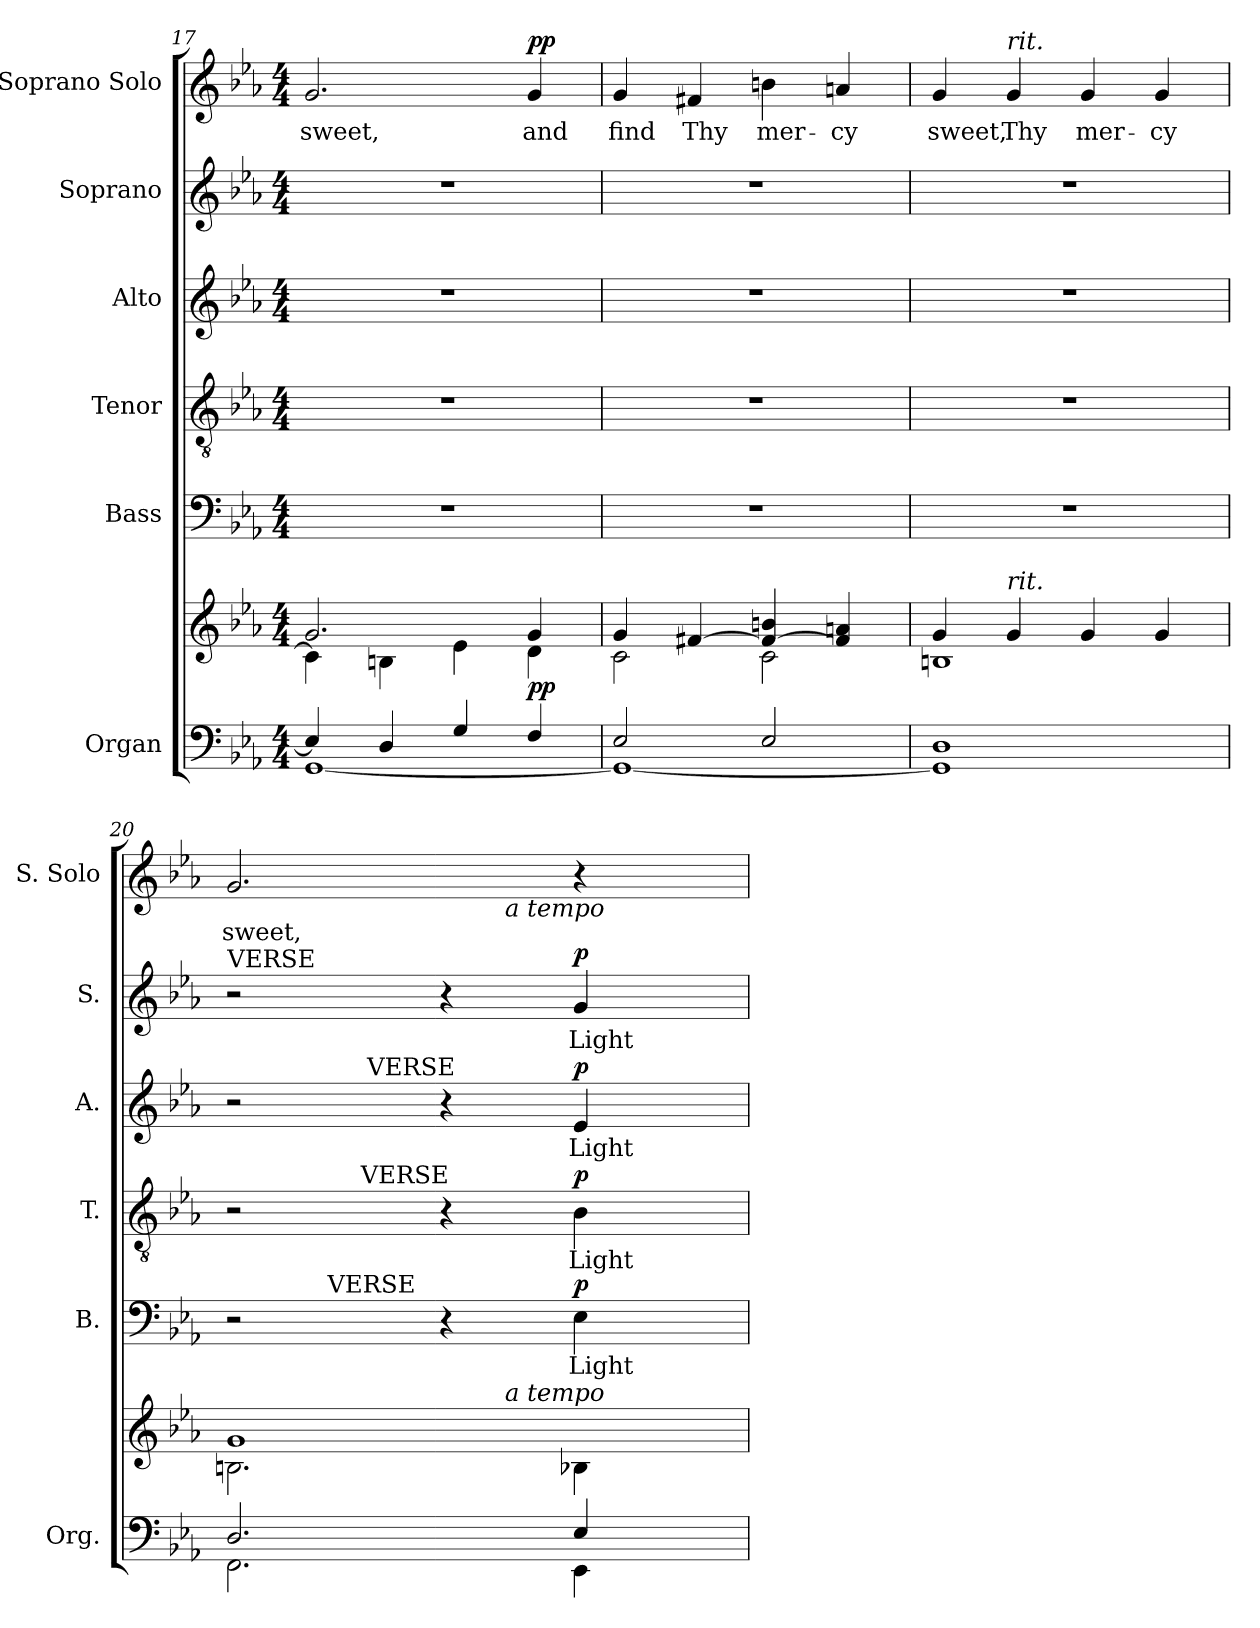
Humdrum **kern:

**kern	**kern	**dynam	**kern	**text	**dynam	**kern	**text	**dynam	**kern	**text	**dynam	**kern	**text	**dynam	**kern	**text	**dynam
*part6	*part6	*part6	*part5	*part5	*part5	*part4	*part4	*part4	*part3	*part3	*part3	*part2	*part2	*part2	*part1	*part1	*part1
*staff7	*staff6	*staff6/7	*staff5	*staff5	*staff5	*staff4	*staff4	*staff4	*staff3	*staff3	*staff3	*staff2	*staff2	*staff2	*staff1	*staff1	*staff1
*I"Organ	*	*	*I"Bass	*	*	*I"Tenor	*	*	*I"Alto	*	*	*I"Soprano	*	*	*I"Soprano Solo	*	*
*I'Org.	*	*	*I'B.	*	*	*I'T.	*	*	*I'A.	*	*	*I'S.	*	*	*I'S. Solo	*	*
*clefF4	*clefG2	*	*clefF4	*	*	*clefGv2	*	*	*clefG2	*	*	*clefG2	*	*	*clefG2	*	*
*	*	*	*	*	*	*ITrd7c12	*	*	*	*	*	*	*	*	*	*	*
*k[b-e-a-]	*k[b-e-a-]	*	*k[b-e-a-]	*	*	*k[b-e-a-]	*	*	*k[b-e-a-]	*	*	*k[b-e-a-]	*	*	*k[b-e-a-]	*	*
*E-:	*E-:	*	*E-:	*	*	*E-:	*	*	*E-:	*	*	*E-:	*	*	*E-:	*	*
*M4/4	*M4/4	*	*M4/4	*	*	*M4/4	*	*	*M4/4	*	*	*M4/4	*	*	*M4/4	*	*
=17	=17	=17	=17	=17	=17	=17	=17	=17	=17	=17	=17	=17	=17	=17	=17	=17	=17
*^	*^	*	*	*	*	*	*	*	*	*	*	*	*	*	*	*	*
!	!	!	!	!	!	!	!	!	!	!	!	!	!	!	!	!	!	!LO:LY:b:color=#000000	!
4E-i/]	[1GGi	2.gi/	4ci\]	.	1r	.	.	1r	.	.	1r	.	.	1r	.	.	2.gi/	sweet,	.
4Di/	.	.	4Bni\	.	.	.	.	.	.	.	.	.	.	.	.	.	.	.	.
4Gi/	.	.	4e-i\	.	.	.	.	.	.	.	.	.	.	.	.	.	.	.	.
!	!	!	!	!	!	!	!	!	!	!	!	!	!	!	!	!	!	!LO:LY:b:color=#000000	!
4Fi/	.	4gi/	4di\	pp	.	.	.	.	.	.	.	.	.	.	.	.	4gi/	and	pp
=18	=18	=18	=18	=18	=18	=18	=18	=18	=18	=18	=18	=18	=18	=18	=18	=18	=18	=18	=18
!	!	!	!	!	!	!	!	!	!	!	!	!	!	!	!	!	!	!LO:LY:b:color=#000000	!
2E-i/	1GGi_	4gi/	2ci\	.	1r	.	.	1r	.	.	1r	.	.	1r	.	.	4gi/	find	.
!	!	!	!	!	!	!	!	!	!	!	!	!	!	!	!	!	!	!LO:LY:b:color=#000000	!
.	.	[4f#Xi/	.	.	.	.	.	.	.	.	.	.	.	.	.	.	4f#Xi/	Thy	.
!	!	!	!	!	!	!	!	!	!	!	!	!	!	!	!	!	!	!LO:LY:b:color=#000000	!
2E-i/	.	4f#i/_ 4bni	2ci\	.	.	.	.	.	.	.	.	.	.	.	.	.	4bni\	mer-	.
!	!	!	!	!	!	!	!	!	!	!	!	!	!	!	!	!	!	!LO:LY:b:color=#000000	!
.	.	4f#i/] 4ani	.	.	.	.	.	.	.	.	.	.	.	.	.	.	4ani/	-cy	.
=19	=19	=19	=19	=19	=19	=19	=19	=19	=19	=19	=19	=19	=19	=19	=19	=19	=19	=19	=19
!	!	!	!	!	!	!	!	!	!	!	!	!	!	!	!	!	!	!LO:LY:b:color=#000000	!
1Di	1GGi]	4gi/	1Bni	.	1r	.	.	1r	.	.	1r	.	.	1r	.	.	4gi/	sweet,	.
!	!	!	!	!	!	!	!	!	!	!	!	!	!	!	!	!	!LO:TX:a:i:t=rit.	!	!
!	!	!LO:TX:a:i:t=rit.	!	!	!	!	!	!	!	!	!	!	!	!	!	!	!	!	!
!	!	!	!	!	!	!	!	!	!	!	!	!	!	!	!	!	!	!LO:LY:b:color=#000000	!
.	.	4gi/	.	.	.	.	.	.	.	.	.	.	.	.	.	.	4gi/	Thy	.
!	!	!	!	!	!	!	!	!	!	!	!	!	!	!	!	!	!	!LO:LY:b:color=#000000	!
.	.	4gi/	.	.	.	.	.	.	.	.	.	.	.	.	.	.	4gi/	mer-	.
!	!	!	!	!	!	!	!	!	!	!	!	!	!	!	!	!	!	!LO:LY:b:color=#000000	!
.	.	4gi/	.	.	.	.	.	.	.	.	.	.	.	.	.	.	4gi/	-cy	.
=20	=20	=20	=20	=20	=20	=20	=20	=20	=20	=20	=20	=20	=20	=20	=20	=20	=20	=20	=20
!	!	!	!	!	!	!	!	!	!	!	!	!	!	!LO:TX:a:t=VERSE	!	!	!	!	!
!	!	!	!	!	!	!	!	!	!	!	!	!	!	!	!	!	!	!LO:LY:b:color=#000000	!
*	*	*	*^	*	*^	*	*	*^	*	*	*^	*	*	*	*	*	*^	*	*
2.Di/	2.FFi\	1gi	2.Bni\	2ryy	.	2r	8ryy	.	.	2r	4ryy	.	.	2r	4ryy	.	.	2r	.	.	2.gi/	2ryy	sweet,	.
.	.	.	.	.	.	.	16ryy	.	.	.	.	.	.	.	.	.	.	.	.	.	.	.	.	.
.	.	.	.	.	.	.	64ryy	.	.	.	.	.	.	.	.	.	.	.	.	.	.	.	.	.
.	.	.	.	.	.	.	256ryy	.	.	.	.	.	.	.	.	.	.	.	.	.	.	.	.	.
!	!	!	!	!	!	!	!LO:TX:a:t=VERSE	!	!	!	!	!	!	!	!	!	!	!	!	!	!	!	!	!
.	.	.	.	.	.	.	2ryy	.	.	.	.	.	.	.	.	.	.	.	.	.	.	.	.	.
.	.	.	.	.	.	.	.	.	.	.	256ryy	.	.	.	128ryy	.	.	.	.	.	.	.	.	.
.	.	.	.	.	.	.	.	.	.	.	1024ryy	.	.	.	.	.	.	.	.	.	.	.	.	.
!	!	!	!	!	!	!	!	!	!	!	!LO:TX:a:t=VERSE	!	!	!	!	!	!	!	!	!	!	!	!	!
.	.	.	.	.	.	.	.	.	.	.	2ryy	.	.	.	.	.	.	.	.	.	.	.	.	.
.	.	.	.	.	.	.	.	.	.	.	.	.	.	.	1024ryy	.	.	.	.	.	.	.	.	.
!	!	!	!	!	!	!	!	!	!	!	!	!	!	!	!LO:TX:a:t=VERSE	!	!	!	!	!	!	!	!	!
.	.	.	.	.	.	.	.	.	.	.	.	.	.	.	2ryy	.	.	.	.	.	.	.	.	.
.	.	.	.	16ryy	.	4r	.	.	.	4r	.	.	.	4r	.	.	.	4r	.	.	.	16ryy	.	.
.	.	.	.	32ryy	.	.	.	.	.	.	.	.	.	.	.	.	.	.	.	.	.	32ryy	.	.
.	.	.	.	128.ryy	.	.	.	.	.	.	.	.	.	.	.	.	.	.	.	.	.	128.ryy	.	.
!	!	!	!	!	!	!	!	!	!	!	!	!	!	!	!	!	!	!	!	!	!	!LO:TX:b:i:t=a tempo	!	!
!	!	!	!	!LO:TX:a:i:t=a tempo	!	!	!	!	!	!	!	!	!	!	!	!	!	!	!	!	!	!	!	!
.	.	.	.	4ryy	.	.	.	.	.	.	.	.	.	.	.	.	.	.	.	.	.	4ryy	.	.
.	.	.	.	.	.	.	4ryy	.	.	.	.	.	.	.	.	.	.	.	.	.	.	.	.	.
!	!	!	!	!	!	!	!	!LO:LY:b:color=#000000	!	!	!	!	!	!	!	!	!	!	!	!	!	!	!	!
!	!	!	!	!	!	!	!	!	!	!	!	!LO:LY:b:color=#000000	!	!	!	!	!	!	!	!	!	!	!	!
!	!	!	!	!	!	!	!	!	!	!	!	!	!	!	!	!LO:LY:b:color=#000000	!	!	!	!	!	!	!	!
!	!	!	!	!	!	!	!	!	!	!	!	!	!	!	!	!	!	!	!LO:LY:b:color=#000000	!	!	!	!	!
4E-i/	4EE-i\	.	4B-Xi\	.	.	4E-i\	.	Light	p	4BB-i\	.	Light	p	4e-i/	.	Light	p	4gi/	Light	p	4r	.	.	.
.	.	.	.	.	.	.	.	.	.	.	8ryy	.	.	.	.	.	.	.	.	.	.	.	.	.
.	.	.	.	.	.	.	.	.	.	.	.	.	.	.	8ryy	.	.	.	.	.	.	.	.	.
.	.	.	.	8ryy	.	.	.	.	.	.	.	.	.	.	.	.	.	.	.	.	.	8ryy	.	.
.	.	.	.	.	.	.	.	.	.	.	16ryy	.	.	.	.	.	.	.	.	.	.	.	.	.
.	.	.	.	.	.	.	.	.	.	.	.	.	.	.	16ryy	.	.	.	.	.	.	.	.	.
.	.	.	.	.	.	.	.	.	.	.	32ryy	.	.	.	.	.	.	.	.	.	.	.	.	.
.	.	.	.	.	.	.	.	.	.	.	.	.	.	.	32ryy	.	.	.	.	.	.	.	.	.
.	.	.	.	.	.	.	32ryy	.	.	.	.	.	.	.	.	.	.	.	.	.	.	.	.	.
.	.	.	.	.	.	.	.	.	.	.	64ryy	.	.	.	.	.	.	.	.	.	.	.	.	.
.	.	.	.	.	.	.	.	.	.	.	.	.	.	.	64ryy	.	.	.	.	.	.	.	.	.
.	.	.	.	64ryy	.	.	.	.	.	.	.	.	.	.	.	.	.	.	.	.	.	64ryy	.	.
.	.	.	.	.	.	.	128.ryy	.	.	.	.	.	.	.	.	.	.	.	.	.	.	.	.	.
.	.	.	.	.	.	.	.	.	.	.	128ryy	.	.	.	.	.	.	.	.	.	.	.	.	.
.	.	.	.	.	.	.	.	.	.	.	.	.	.	.	256..ryy	.	.	.	.	.	.	.	.	.
.	.	.	.	256ryy	.	.	.	.	.	.	.	.	.	.	.	.	.	.	.	.	.	256ryy	.	.
.	.	.	.	.	.	.	.	.	.	.	512.ryy	.	.	.	.	.	.	.	.	.	.	.	.	.
*v	*v	*	*	*	*	*v	*v	*	*	*v	*v	*	*	*v	*v	*	*	*	*	*	*v	*v	*	*
*	*v	*v	*v	*	*	*	*	*	*	*	*	*	*	*	*	*	*	*	*
=	=	=	=	=	=	=	=	=	=	=	=	=	=	=	=	=	=
*-	*-	*-	*-	*-	*-	*-	*-	*-	*-	*-	*-	*-	*-	*-	*-	*-	*-
